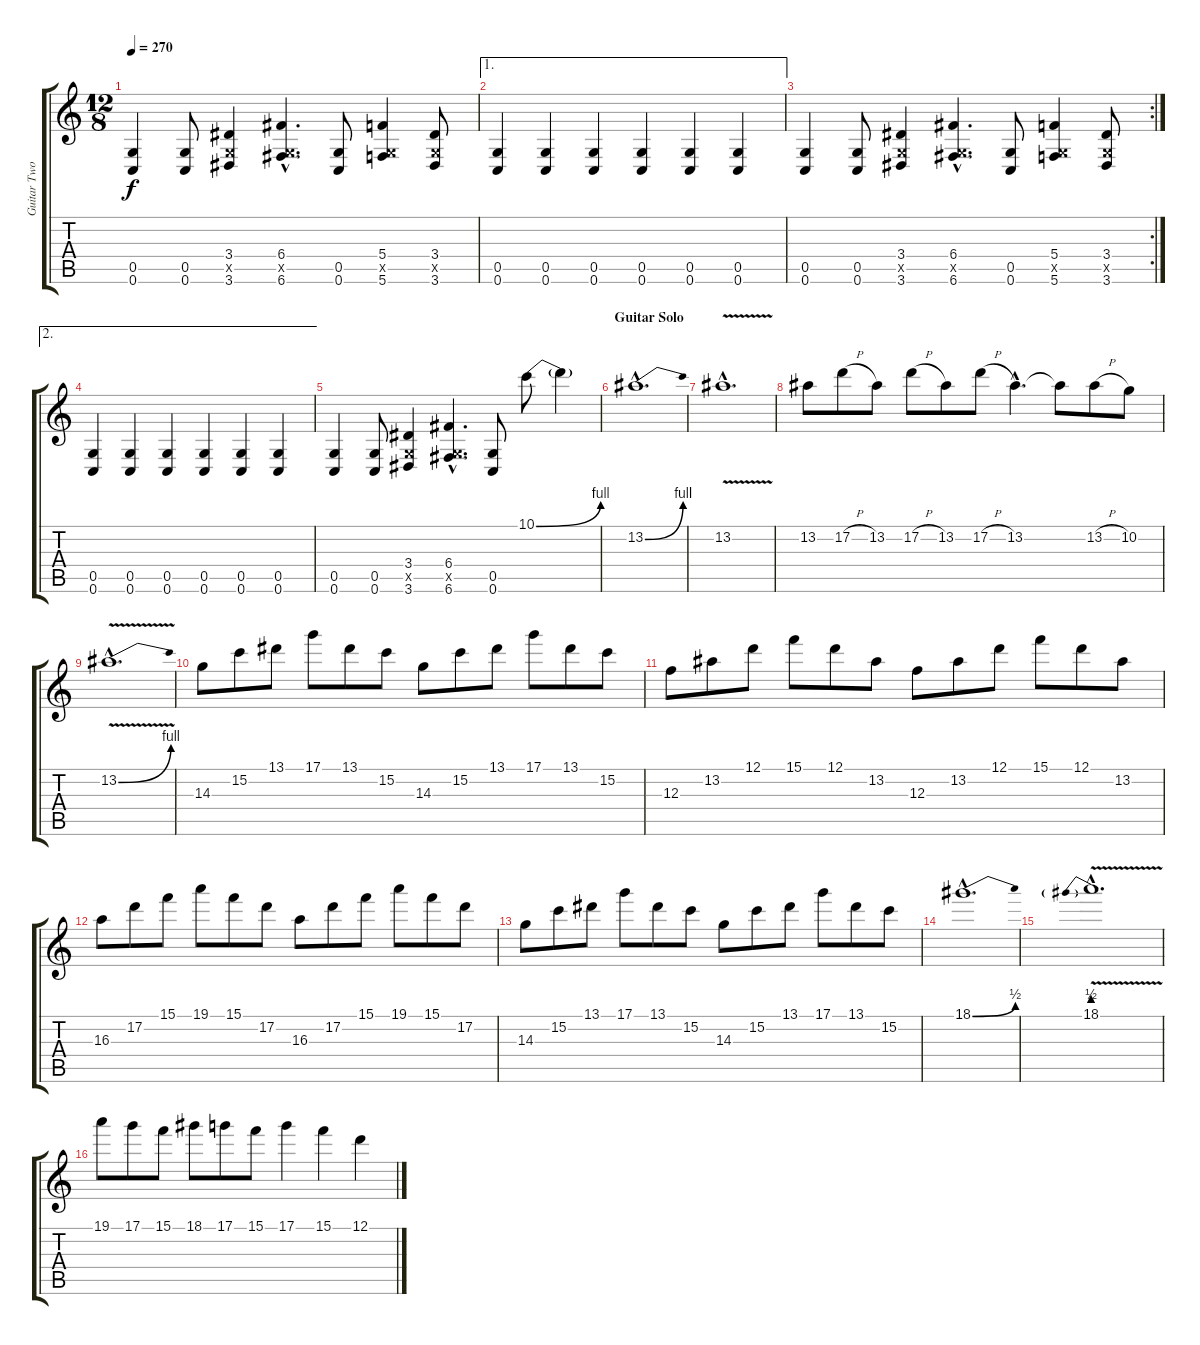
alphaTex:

\track ("Guitar Two" "Guitar Two") {instrument overdrivenguitar}
\staff {score tabs}
\tuning (D4 A3 F3 C3 G2 C2) {hide}
\ts (12 8)
\tempo 270
\clef g2
\ks c
(0.5 0.6).4{dy f} (0.5 0.6).8 (3.4 0.5{x} 3.6).4 (6.4{hac} 0.5{hac x} 6.6{hac}).4{d} (0.5 0.6).8 (5.4 0.5{x} 5.6).4 (3.4 0.5{x} 3.6).8 |
\ae 1
(0.5 0.6).4 (0.5 0.6).4 (0.5 0.6).4 (0.5 0.6).4 (0.5 0.6).4 (0.5 0.6).4 |
\rc 2
(0.5 0.6).4 (0.5 0.6).8 (3.4 0.5{x} 3.6).4 (6.4{hac} 0.5{hac x} 6.6{hac}).4{d} (0.5 0.6).8 (5.4 0.5{x} 5.6).4 (3.4 0.5{x} 3.6).8 |
\ae 2
(0.5 0.6).4 (0.5 0.6).4 (0.5 0.6).4 (0.5 0.6).4 (0.5 0.6).4 (0.5 0.6).4 |
(0.5 0.6).4 (0.5 0.6).8 (3.4 0.5{x} 3.6).4 (6.4{hac} 0.5{hac x} 6.6{hac}).4{d} (0.5 0.6).8 10.1{be (bend 0 0 60 4)}.8 10.1{t}.4 |
\section ("" "Guitar Solo")
13.2{be (bend 0 0 60 4) hac}.1{d} |
13.2{v hac}.1{d} |
13.2.8 17.2{h}.8 13.2.8 17.2{h}.8 13.2.8 17.2{h}.8 13.2{hac}.4{d} 13.2{t}.8 13.2{h}.8 10.2.8 |
13.2{be (bend 0 0 60 4) v hac}.1{d} |
14.3.8 15.2.8 13.1.8 17.1.8 13.1.8 15.2.8 14.3.8 15.2.8 13.1.8 17.1.8 13.1.8 15.2.8 |
12.3.8 13.2.8 12.1.8 15.1.8 12.1.8 13.2.8 12.3.8 13.2.8 12.1.8 15.1.8 12.1.8 13.2.8 |
16.3.8 17.2.8 15.1.8 19.1.8 15.1.8 17.2.8 16.3.8 17.2.8 15.1.8 19.1.8 15.1.8 17.2.8 |
14.3.8 15.2.8 13.1.8 17.1.8 13.1.8 15.2.8 14.3.8 15.2.8 13.1.8 17.1.8 13.1.8 15.2.8 |
18.1{be (bend 0 0 60 2) hac}.1{d} |
18.1{be (prebend 0 2 60 2) v hac}.1{d} |
19.1.8 17.1.8 15.1.8 18.1.8 17.1.8 15.1.8 17.1.4 15.1.4 12.1.4
